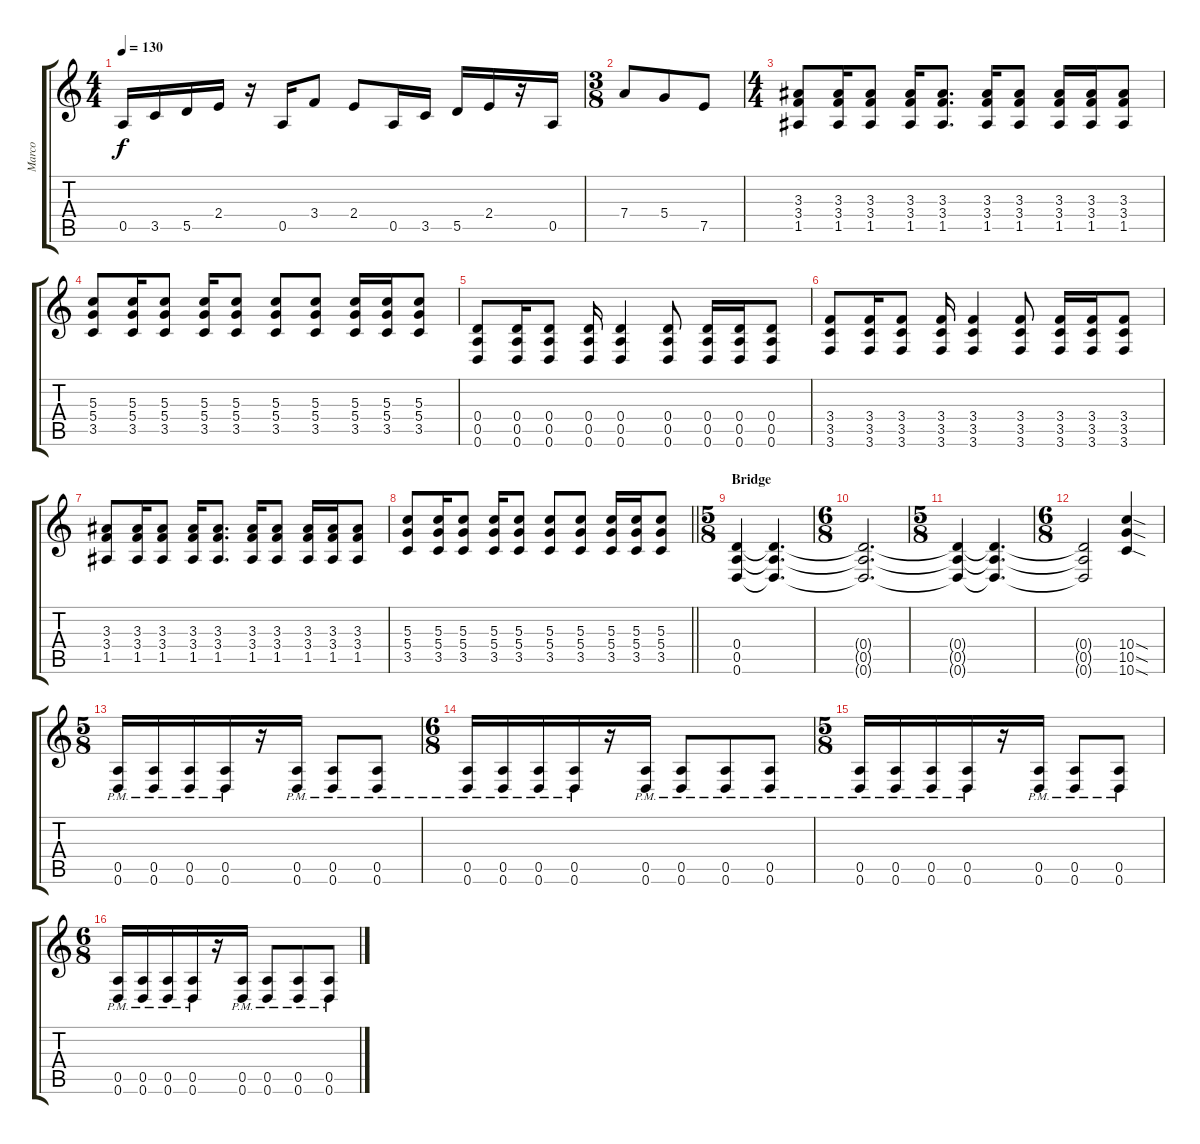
\track ("Marco" "Marco") {instrument overdrivenguitar}
\staff {score tabs}
\tuning (E4 B3 G3 D3 A2 D2) {hide}
\ts (4 4)
\tempo 130
\clef g2
\ks c
0.5.16{dy f} 3.5.16 5.5.16 2.4.16 r.16 0.5.16 3.4.8 2.4.8 0.5.16 3.5.16 5.5.16 2.4.16 r.16 0.5.16 |
\ts (3 8)
7.4.8 5.4.8 7.5.8 |
\ts (4 4)
(3.3 3.4 1.5).8 (3.3 3.4 1.5).16 (3.3 3.4 1.5).8 (3.3 3.4 1.5).16 (3.3 3.4 1.5).8{d} (3.3 3.4 1.5).16 (3.3 3.4 1.5).8 (3.3 3.4 1.5).16 (3.3 3.4 1.5).16 (3.3 3.4 1.5).8 |
(5.3 5.4 3.5).8 (5.3 5.4 3.5).16 (5.3 5.4 3.5).8 (5.3 5.4 3.5).16 (5.3 5.4 3.5).8 (5.3 5.4 3.5).8 (5.3 5.4 3.5).8 (5.3 5.4 3.5).16 (5.3 5.4 3.5).16 (5.3 5.4 3.5).8 |
(0.4 0.5 0.6).8 (0.4 0.5 0.6).16 (0.4 0.5 0.6).8 (0.4 0.5 0.6).16 (0.4 0.5 0.6).4 (0.4 0.5 0.6).8 (0.4 0.5 0.6).16 (0.4 0.5 0.6).16 (0.4 0.5 0.6).8 |
(3.4 3.5 3.6).8 (3.4 3.5 3.6).16 (3.4 3.5 3.6).8 (3.4 3.5 3.6).16 (3.4 3.5 3.6).4 (3.4 3.5 3.6).8 (3.4 3.5 3.6).16 (3.4 3.5 3.6).16 (3.4 3.5 3.6).8 |
(3.3 3.4 1.5).8 (3.3 3.4 1.5).16 (3.3 3.4 1.5).8 (3.3 3.4 1.5).16 (3.3 3.4 1.5).8{d} (3.3 3.4 1.5).16 (3.3 3.4 1.5).8 (3.3 3.4 1.5).16 (3.3 3.4 1.5).16 (3.3 3.4 1.5).8 |
\barLineRight lightlight
(5.3 5.4 3.5).8 (5.3 5.4 3.5).16 (5.3 5.4 3.5).8 (5.3 5.4 3.5).16 (5.3 5.4 3.5).8 (5.3 5.4 3.5).8 (5.3 5.4 3.5).8 (5.3 5.4 3.5).16 (5.3 5.4 3.5).16 (5.3 5.4 3.5).8 |
\ts (5 8)
\section ("" "Bridge")
(0.4 0.5 0.6).4 (0.4{t} 0.5{t} 0.6{t}).4{d} |
\ts (6 8)
(0.4{t} 0.5{t} 0.6{t}).2{d} |
\ts (5 8)
(0.4{t} 0.5{t} 0.6{t}).4 (0.4{t} 0.5{t} 0.6{t}).4{d} |
\ts (6 8)
(0.4{t} 0.5{t} 0.6{t}).2 (10.4{sod} 10.5{sod} 10.6{sod}).4 |
\ts (5 8)
(0.5{pm} 0.6{pm}).16 (0.5{pm} 0.6{pm}).16 (0.5{pm} 0.6{pm}).16 (0.5{pm} 0.6{pm}).16 r.16 (0.5{pm} 0.6{pm}).16 (0.5{pm} 0.6{pm}).8 (0.5{pm} 0.6{pm}).8 |
\ts (6 8)
(0.5{pm} 0.6{pm}).16 (0.5{pm} 0.6{pm}).16 (0.5{pm} 0.6{pm}).16 (0.5{pm} 0.6{pm}).16 r.16 (0.5{pm} 0.6{pm}).16 (0.5{pm} 0.6{pm}).8 (0.5{pm} 0.6{pm}).8 (0.5{pm} 0.6{pm}).8 |
\ts (5 8)
(0.5{pm} 0.6{pm}).16 (0.5{pm} 0.6{pm}).16 (0.5{pm} 0.6{pm}).16 (0.5{pm} 0.6{pm}).16 r.16 (0.5{pm} 0.6{pm}).16 (0.5{pm} 0.6{pm}).8 (0.5{pm} 0.6{pm}).8 |
\ts (6 8)
(0.5{pm} 0.6{pm}).16 (0.5{pm} 0.6{pm}).16 (0.5{pm} 0.6{pm}).16 (0.5{pm} 0.6{pm}).16 r.16 (0.5{pm} 0.6{pm}).16 (0.5{pm} 0.6{pm}).8 (0.5{pm} 0.6{pm}).8 (0.5{pm} 0.6{pm}).8
